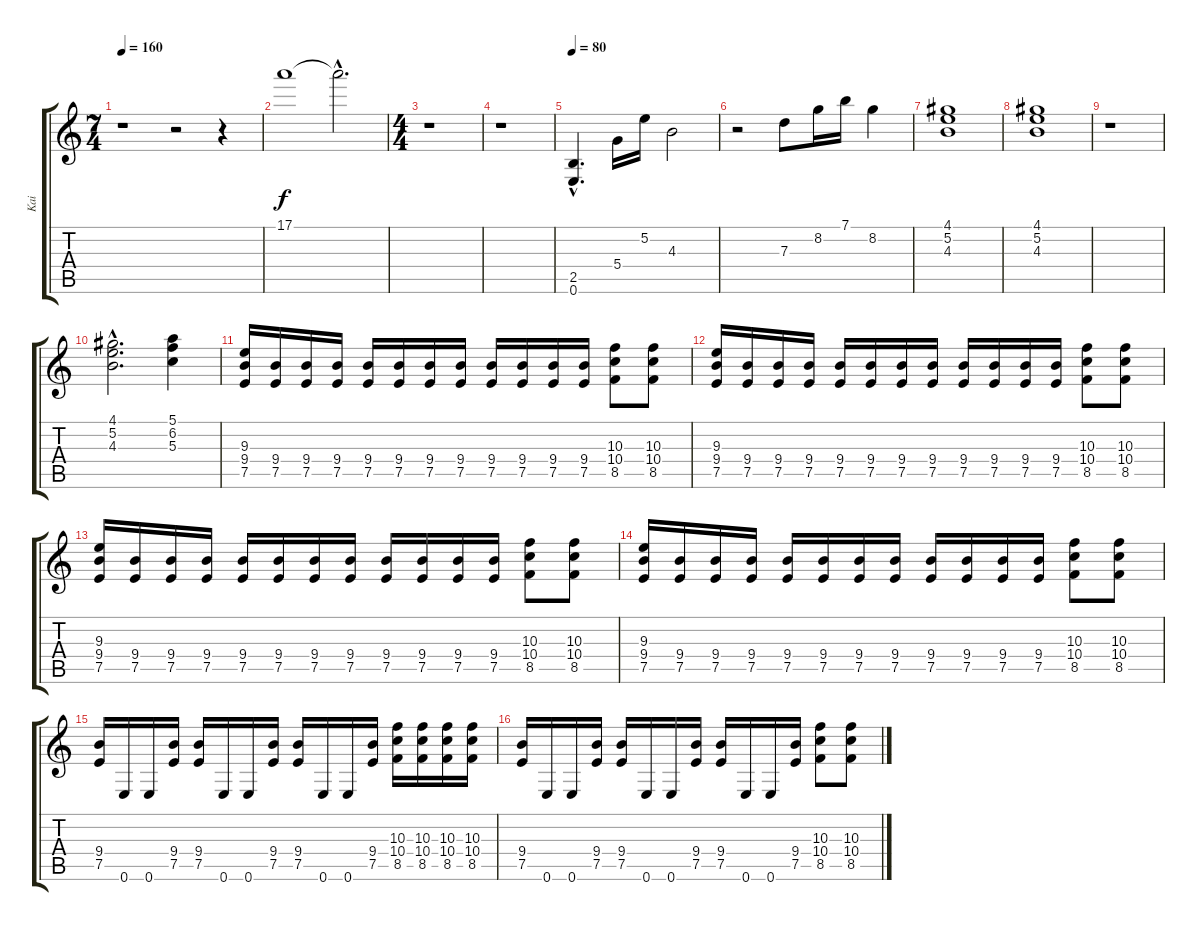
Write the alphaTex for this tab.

\track ("Kai" "Kai") {instrument distortionguitar}
\staff {score tabs}
\tuning (E4 B3 G3 D3 A2 E2) {hide}
\ts (7 4)
\tempo 160
\clef g2
\ks c
r.1{dy f} r.2 r.4 |
17.1.1 17.1{hac t}.2{d} |
\ts (4 4)
r.1 |
r.1 |
\tempo 80
(2.5{hac} 0.6{hac}).4{d} 5.4.16 5.2.16 4.3.2 |
r.2 7.3.8 8.2.16 7.1.16 8.2.4 |
(4.1 5.2 4.3).1 |
(4.1 5.2 4.3).1 |
r.1 |
(4.1{hac} 5.2{hac} 4.3{hac}).2{d} (5.1 6.2 5.3).4 |
(9.3 9.4 7.5).16 (9.4 7.5).16 (9.4 7.5).16 (9.4 7.5).16 (9.4 7.5).16 (9.4 7.5).16 (9.4 7.5).16 (9.4 7.5).16 (9.4 7.5).16 (9.4 7.5).16 (9.4 7.5).16 (9.4 7.5).16 (10.3 10.4 8.5).8 (10.3 10.4 8.5).8 |
(9.3 9.4 7.5).16 (9.4 7.5).16 (9.4 7.5).16 (9.4 7.5).16 (9.4 7.5).16 (9.4 7.5).16 (9.4 7.5).16 (9.4 7.5).16 (9.4 7.5).16 (9.4 7.5).16 (9.4 7.5).16 (9.4 7.5).16 (10.3 10.4 8.5).8 (10.3 10.4 8.5).8 |
(9.3 9.4 7.5).16 (9.4 7.5).16 (9.4 7.5).16 (9.4 7.5).16 (9.4 7.5).16 (9.4 7.5).16 (9.4 7.5).16 (9.4 7.5).16 (9.4 7.5).16 (9.4 7.5).16 (9.4 7.5).16 (9.4 7.5).16 (10.3 10.4 8.5).8 (10.3 10.4 8.5).8 |
(9.3 9.4 7.5).16 (9.4 7.5).16 (9.4 7.5).16 (9.4 7.5).16 (9.4 7.5).16 (9.4 7.5).16 (9.4 7.5).16 (9.4 7.5).16 (9.4 7.5).16 (9.4 7.5).16 (9.4 7.5).16 (9.4 7.5).16 (10.3 10.4 8.5).8 (10.3 10.4 8.5).8 |
(9.4 7.5).16 0.6.16 0.6.16 (9.4 7.5).16 (9.4 7.5).16 0.6.16 0.6.16 (9.4 7.5).16 (9.4 7.5).16 0.6.16 0.6.16 (9.4 7.5).16 (10.3 10.4 8.5).16 (10.3 10.4 8.5).16 (10.3 10.4 8.5).16 (10.3 10.4 8.5).16 |
(9.4 7.5).16 0.6.16 0.6.16 (9.4 7.5).16 (9.4 7.5).16 0.6.16 0.6.16 (9.4 7.5).16 (9.4 7.5).16 0.6.16 0.6.16 (9.4 7.5).16 (10.3 10.4 8.5).8 (10.3 10.4 8.5).8
